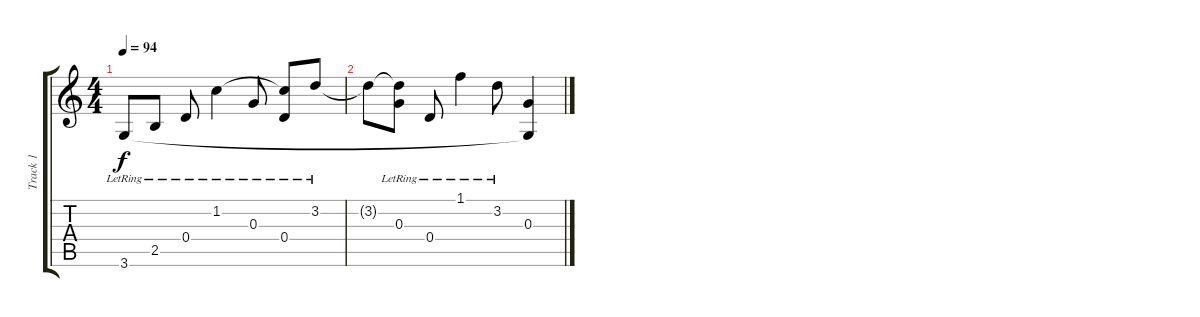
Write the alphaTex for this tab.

\track ("Track 1" "Track 1") {instrument electricguitarjazz}
\staff {score tabs}
\tuning (E4 B3 G3 D3 A2 E2) {hide}
\ts (4 4)
\tempo 94
\clef g2
\ks c
3.6{lr}.8{dy f} 2.5{lr}.8 0.4{lr}.8 1.2{lr}.4 0.3{lr}.8 (1.2{t} 0.4{lr}).8 3.2{lr}.8 |
3.2{t}.8 (3.2{t} 0.3{lr}).8 0.4{lr}.8 1.1{lr}.4 3.2{lr}.8 (0.3 3.6{t}).4
